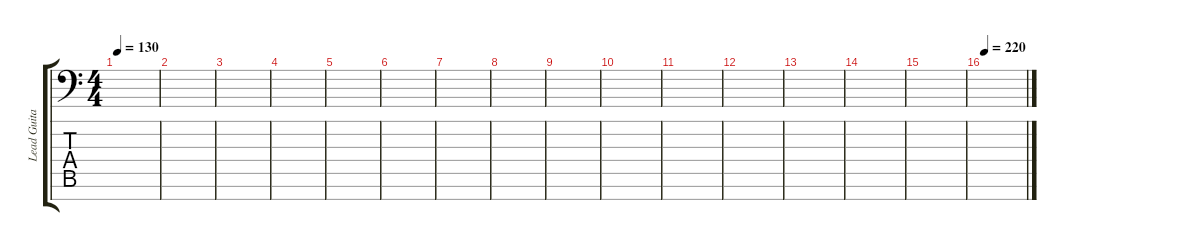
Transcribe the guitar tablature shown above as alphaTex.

\track ("Lead Guitar" "Lead Guita") {instrument overdrivenguitar}
\staff {score tabs}
\tuning (E4 B3 G3 D3 A2 E2 C-1) {hide}
\ts (4 4)
\tempo 130
\clef f4
\ks c
|
|
|
|
|
|
|
|
|
|
|
|
|
|
|
\tempo 220
